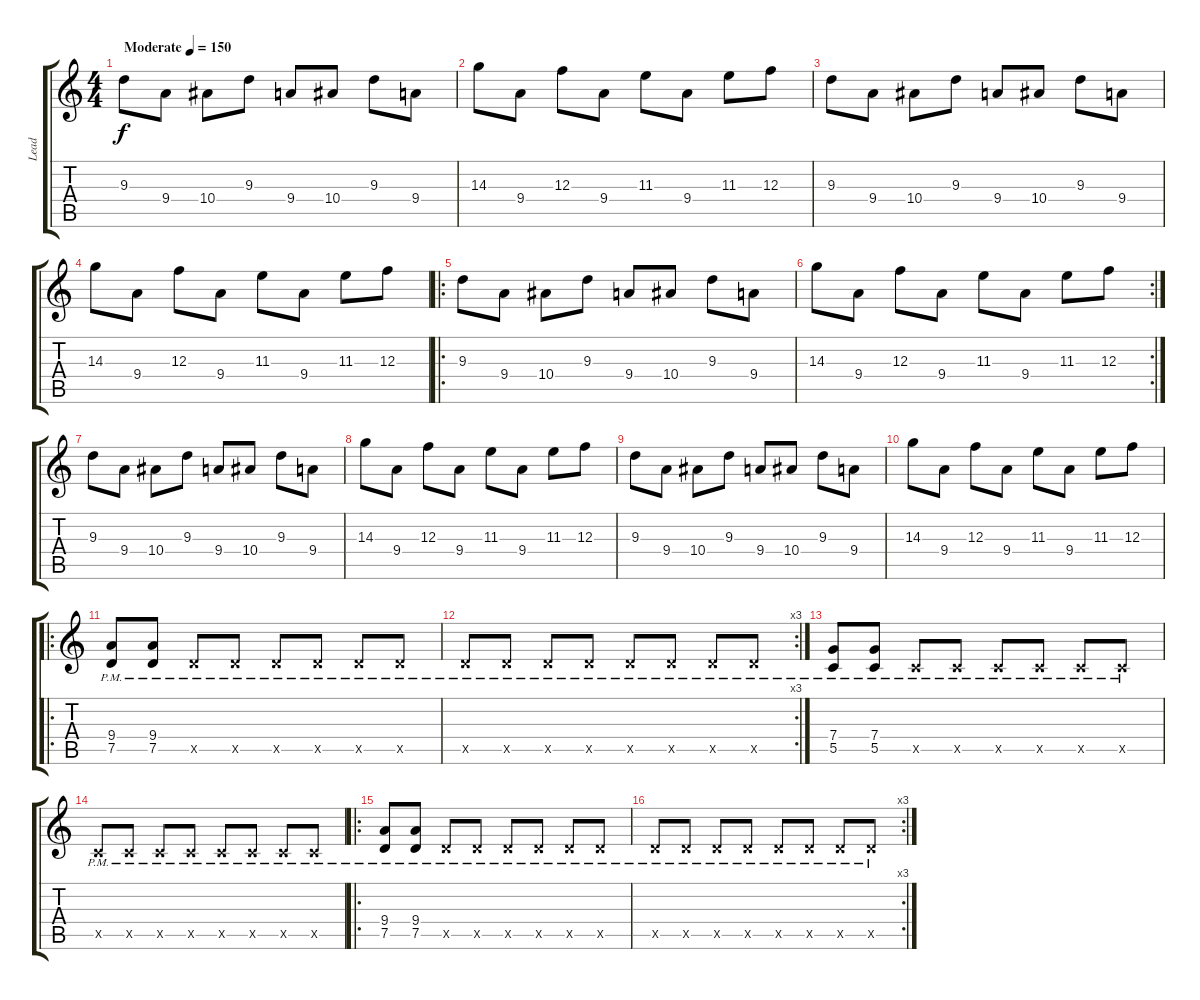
\track ("Lead" "Lead") {instrument distortionguitar}
\staff {score tabs}
\tuning (D4 A3 F3 C3 G2 C2) {hide}
\ts (4 4)
\tempo (150 "Moderate")
\clef g2
\ks c
9.3.8{dy f instrument distortionguitar} 9.4.8 10.4.8 9.3.8 9.4.8 10.4.8 9.3.8 9.4.8 |
14.3.8 9.4.8 12.3.8 9.4.8 11.3.8 9.4.8 11.3.8 12.3.8 |
9.3.8 9.4.8 10.4.8 9.3.8 9.4.8 10.4.8 9.3.8 9.4.8 |
14.3.8 9.4.8 12.3.8 9.4.8 11.3.8 9.4.8 11.3.8 12.3.8 |
\ro
9.3.8 9.4.8 10.4.8 9.3.8 9.4.8 10.4.8 9.3.8 9.4.8 |
\rc 2
14.3.8 9.4.8 12.3.8 9.4.8 11.3.8 9.4.8 11.3.8 12.3.8 |
9.3.8 9.4.8 10.4.8 9.3.8 9.4.8 10.4.8 9.3.8 9.4.8 |
14.3.8 9.4.8 12.3.8 9.4.8 11.3.8 9.4.8 11.3.8 12.3.8 |
9.3.8 9.4.8 10.4.8 9.3.8 9.4.8 10.4.8 9.3.8 9.4.8 |
14.3.8 9.4.8 12.3.8 9.4.8 11.3.8 9.4.8 11.3.8 12.3.8 |
\ro
(9.4 7.5{pm}).8 (9.4 7.5{pm}).8 7.5{pm x}.8 7.5{pm x}.8 7.5{pm x}.8 7.5{pm x}.8 7.5{pm x}.8 7.5{pm x}.8 |
\rc 3
7.5{pm x}.8 7.5{pm x}.8 7.5{pm x}.8 7.5{pm x}.8 7.5{pm x}.8 7.5{pm x}.8 7.5{pm x}.8 7.5{pm x}.8 |
(7.4 5.5{pm}).8 (7.4 5.5{pm}).8 5.5{pm x}.8 5.5{pm x}.8 5.5{pm x}.8 5.5{pm x}.8 5.5{pm x}.8 5.5{pm x}.8 |
5.5{pm x}.8 5.5{pm x}.8 5.5{pm x}.8 5.5{pm x}.8 5.5{pm x}.8 5.5{pm x}.8 5.5{pm x}.8 5.5{pm x}.8 |
\ro
(9.4 7.5{pm}).8 (9.4 7.5{pm}).8 7.5{pm x}.8 7.5{pm x}.8 7.5{pm x}.8 7.5{pm x}.8 7.5{pm x}.8 7.5{pm x}.8 |
\rc 3
7.5{pm x}.8 7.5{pm x}.8 7.5{pm x}.8 7.5{pm x}.8 7.5{pm x}.8 7.5{pm x}.8 7.5{pm x}.8 7.5{pm x}.8
